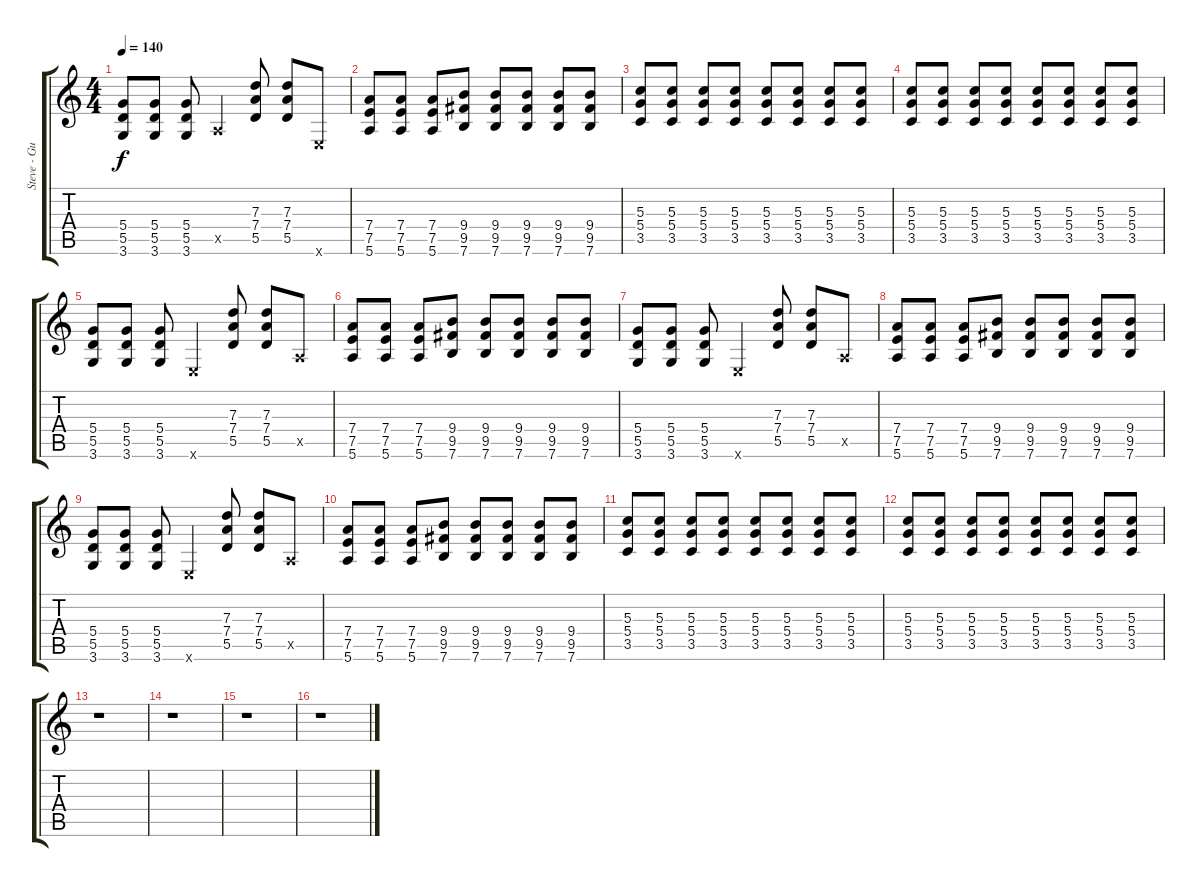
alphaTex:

\track ("Steve - Guitar" "Steve - Gu") {instrument distortionguitar}
\staff {score tabs}
\tuning (E4 B3 G3 D3 A2 E2) {hide}
\ts (4 4)
\tempo 140
\clef g2
\ks c
(5.4 5.5 3.6).8{dy f} (5.4 5.5 3.6).8 (5.4 5.5 3.6).8 0.5{x}.4 (7.3 7.4 5.5).8 (7.3 7.4 5.5).8 0.6{x}.8 |
(7.4 7.5 5.6).8 (7.4 7.5 5.6).8 (7.4 7.5 5.6).8 (9.4 9.5 7.6).8 (9.4 9.5 7.6).8 (9.4 9.5 7.6).8 (9.4 9.5 7.6).8 (9.4 9.5 7.6).8 |
(5.3 5.4 3.5).8 (5.3 5.4 3.5).8 (5.3 5.4 3.5).8 (5.3 5.4 3.5).8 (5.3 5.4 3.5).8 (5.3 5.4 3.5).8 (5.3 5.4 3.5).8 (5.3 5.4 3.5).8 |
(5.3 5.4 3.5).8 (5.3 5.4 3.5).8 (5.3 5.4 3.5).8 (5.3 5.4 3.5).8 (5.3 5.4 3.5).8 (5.3 5.4 3.5).8 (5.3 5.4 3.5).8 (5.3 5.4 3.5).8 |
(5.4 5.5 3.6).8 (5.4 5.5 3.6).8 (5.4 5.5 3.6).8 0.6{x}.4 (7.3 7.4 5.5).8 (7.3 7.4 5.5).8 0.5{x}.8 |
(7.4 7.5 5.6).8 (7.4 7.5 5.6).8 (7.4 7.5 5.6).8 (9.4 9.5 7.6).8 (9.4 9.5 7.6).8 (9.4 9.5 7.6).8 (9.4 9.5 7.6).8 (9.4 9.5 7.6).8 |
(5.4 5.5 3.6).8 (5.4 5.5 3.6).8 (5.4 5.5 3.6).8 0.6{x}.4 (7.3 7.4 5.5).8 (7.3 7.4 5.5).8 0.5{x}.8 |
(7.4 7.5 5.6).8 (7.4 7.5 5.6).8 (7.4 7.5 5.6).8 (9.4 9.5 7.6).8 (9.4 9.5 7.6).8 (9.4 9.5 7.6).8 (9.4 9.5 7.6).8 (9.4 9.5 7.6).8 |
(5.4 5.5 3.6).8 (5.4 5.5 3.6).8 (5.4 5.5 3.6).8 0.6{x}.4 (7.3 7.4 5.5).8 (7.3 7.4 5.5).8 0.5{x}.8 |
(7.4 7.5 5.6).8 (7.4 7.5 5.6).8 (7.4 7.5 5.6).8 (9.4 9.5 7.6).8 (9.4 9.5 7.6).8 (9.4 9.5 7.6).8 (9.4 9.5 7.6).8 (9.4 9.5 7.6).8 |
(5.3 5.4 3.5).8 (5.3 5.4 3.5).8 (5.3 5.4 3.5).8 (5.3 5.4 3.5).8 (5.3 5.4 3.5).8 (5.3 5.4 3.5).8 (5.3 5.4 3.5).8 (5.3 5.4 3.5).8 |
(5.3 5.4 3.5).8 (5.3 5.4 3.5).8 (5.3 5.4 3.5).8 (5.3 5.4 3.5).8 (5.3 5.4 3.5).8 (5.3 5.4 3.5).8 (5.3 5.4 3.5).8 (5.3 5.4 3.5).8 |
r.1 |
r.1 |
r.1 |
r.1
